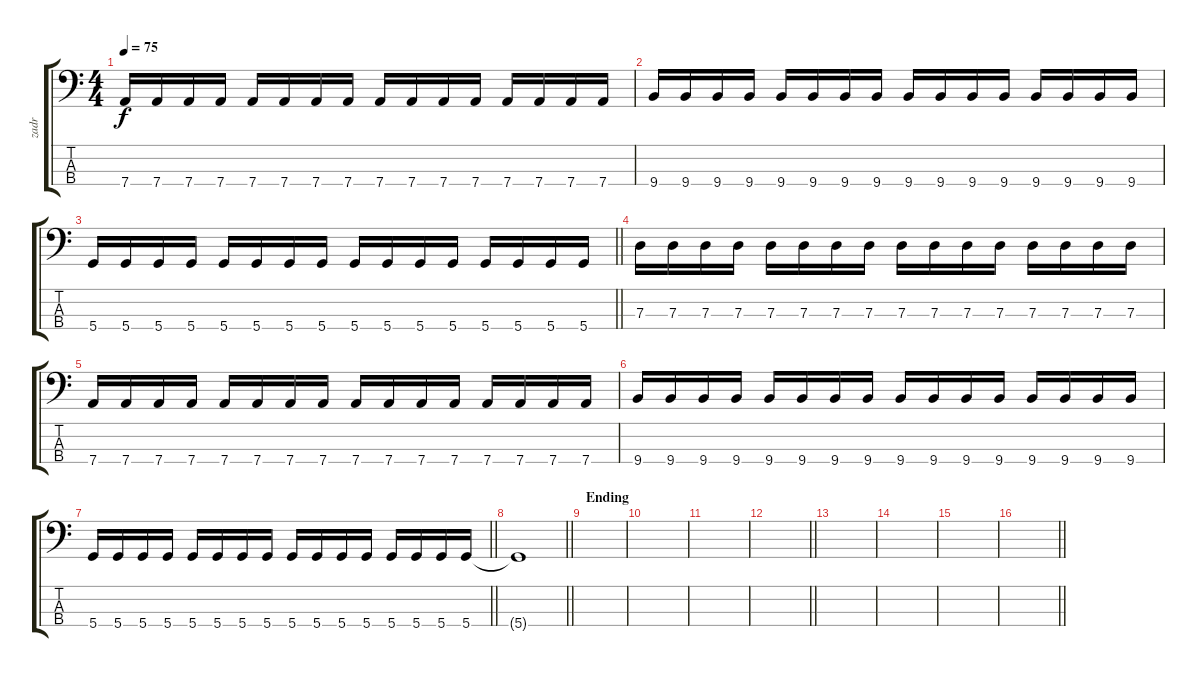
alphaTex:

\track ("zadr" "zadr") {instrument electricbassfinger}
\staff {score tabs}
\tuning (F2 C2 G1 D1) {hide}
\ts (4 4)
\tempo 75
\clef f4
\ks c
7.4.16{dy f} 7.4.16 7.4.16 7.4.16 7.4.16 7.4.16 7.4.16 7.4.16 7.4.16 7.4.16 7.4.16 7.4.16 7.4.16 7.4.16 7.4.16 7.4.16 |
9.4.16 9.4.16 9.4.16 9.4.16 9.4.16 9.4.16 9.4.16 9.4.16 9.4.16 9.4.16 9.4.16 9.4.16 9.4.16 9.4.16 9.4.16 9.4.16 |
\barLineRight lightlight
5.4.16 5.4.16 5.4.16 5.4.16 5.4.16 5.4.16 5.4.16 5.4.16 5.4.16 5.4.16 5.4.16 5.4.16 5.4.16 5.4.16 5.4.16 5.4.16 |
7.3.16 7.3.16 7.3.16 7.3.16 7.3.16 7.3.16 7.3.16 7.3.16 7.3.16 7.3.16 7.3.16 7.3.16 7.3.16 7.3.16 7.3.16 7.3.16 |
7.4.16 7.4.16 7.4.16 7.4.16 7.4.16 7.4.16 7.4.16 7.4.16 7.4.16 7.4.16 7.4.16 7.4.16 7.4.16 7.4.16 7.4.16 7.4.16 |
9.4.16 9.4.16 9.4.16 9.4.16 9.4.16 9.4.16 9.4.16 9.4.16 9.4.16 9.4.16 9.4.16 9.4.16 9.4.16 9.4.16 9.4.16 9.4.16 |
\barLineRight lightlight
5.4.16 5.4.16 5.4.16 5.4.16 5.4.16 5.4.16 5.4.16 5.4.16 5.4.16 5.4.16 5.4.16 5.4.16 5.4.16 5.4.16 5.4.16 5.4.16 |
\barLineRight lightlight
5.4{t}.1 |
\section ("" "Ending")
|
|
|
\barLineRight lightlight
|
|
|
|
\barLineRight lightlight
